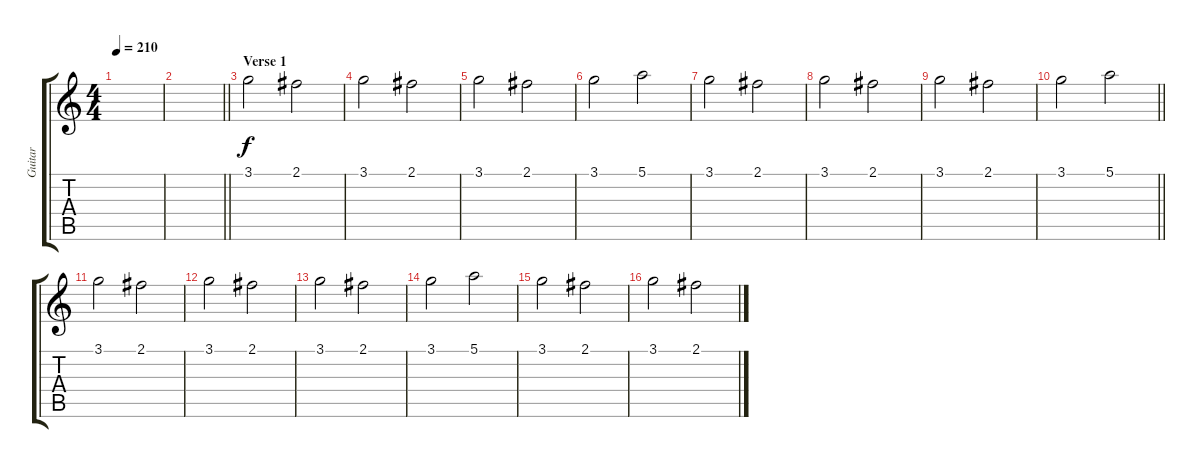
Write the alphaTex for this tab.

\track ("Guitar" "Guitar") {instrument distortionguitar}
\staff {score tabs}
\tuning (E4 B3 G3 D3 A2 E2) {hide}
\ts (4 4)
\tempo 210
\clef g2
\ks c
|
\barLineRight lightlight
|
\section ("" "Verse 1")
3.1.2 2.1.2 |
3.1.2 2.1.2 |
3.1.2 2.1.2 |
3.1.2 5.1.2 |
3.1.2 2.1.2 |
3.1.2 2.1.2 |
3.1.2 2.1.2 |
\barLineRight lightlight
3.1.2 5.1.2 |
3.1.2 2.1.2 |
3.1.2 2.1.2 |
3.1.2 2.1.2 |
3.1.2 5.1.2 |
3.1.2 2.1.2 |
3.1.2 2.1.2
